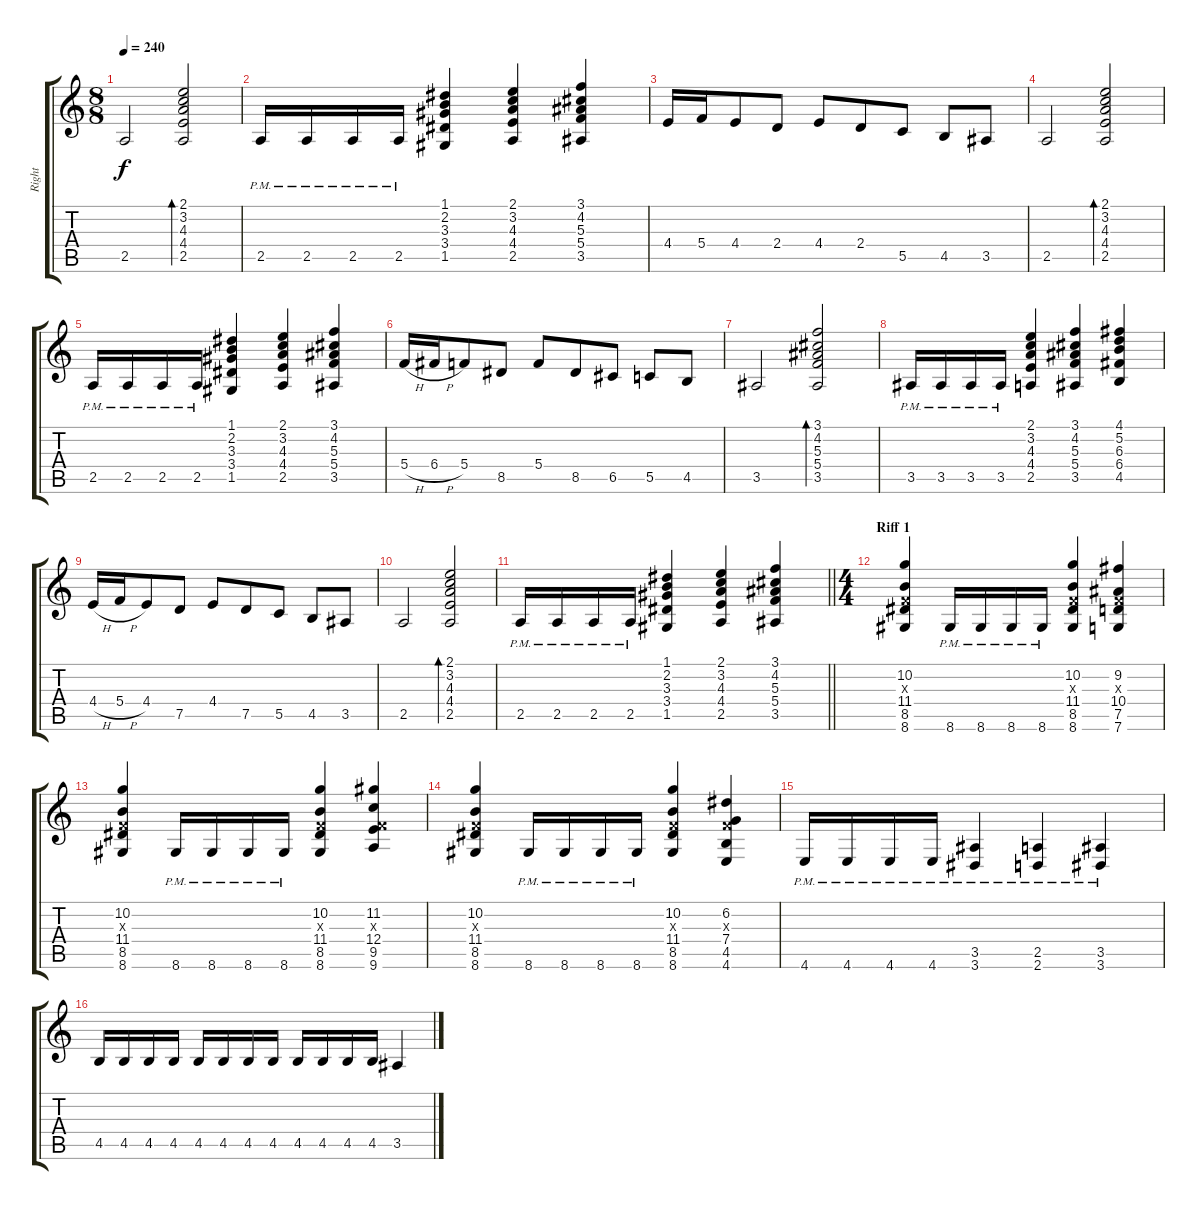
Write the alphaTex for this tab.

\track ("Right" "Right") {instrument distortionguitar}
\staff {score tabs}
\tuning (D4 A3 F3 C3 G2 C2) {hide}
\ts (8 8)
\tempo 240
\clef g2
\ks c
2.5.2{dy f} (2.1 3.2 4.3 4.4 2.5).2{bd 60} |
2.5{pm}.16 2.5{pm}.16 2.5{pm}.16 2.5{pm}.16 (1.1 2.2 3.3 3.4 1.5).4 (2.1 3.2 4.3 4.4 2.5).4 (3.1 4.2 5.3 5.4 3.5).4 |
4.4.16 5.4.16 4.4.8 2.4.8 4.4.8 2.4.8 5.5.8 4.5.8 3.5.8 |
2.5.2 (2.1 3.2 4.3 4.4 2.5).2{bd 60} |
2.5{pm}.16 2.5{pm}.16 2.5{pm}.16 2.5{pm}.16 (1.1 2.2 3.3 3.4 1.5).4 (2.1 3.2 4.3 4.4 2.5).4 (3.1 4.2 5.3 5.4 3.5).4 |
5.4{h}.16 6.4{h}.16 5.4.8 8.5.8 5.4.8 8.5.8 6.5.8 5.5.8 4.5.8 |
3.5.2 (3.1 4.2 5.3 5.4 3.5).2{bd 60} |
3.5{pm}.16 3.5{pm}.16 3.5{pm}.16 3.5{pm}.16 (2.1 3.2 4.3 4.4 2.5).4 (3.1 4.2 5.3 5.4 3.5).4 (4.1 5.2 6.3 6.4 4.5).4 |
4.4{h}.16 5.4{h}.16 4.4.8 7.5.8 4.4.8 7.5.8 5.5.8 4.5.8 3.5.8 |
2.5.2 (2.1 3.2 4.3 4.4 2.5).2{bd 60} |
\barLineRight lightlight
2.5{pm}.16 2.5{pm}.16 2.5{pm}.16 2.5{pm}.16 (1.1 2.2 3.3 3.4 1.5).4 (2.1 3.2 4.3 4.4 2.5).4 (3.1 4.2 5.3 5.4 3.5).4 |
\ts (4 4)
\section ("" "Riff 1")
(10.2 0.3{x} 11.4 8.5 8.6).4 8.6{pm}.16 8.6{pm}.16 8.6{pm}.16 8.6{pm}.16 (10.2 0.3{x} 11.4 8.5 8.6).4 (9.2 0.3{x} 10.4 7.5 7.6).4 |
(10.2 0.3{x} 11.4 8.5 8.6).4 8.6{pm}.16 8.6{pm}.16 8.6{pm}.16 8.6{pm}.16 (10.2 0.3{x} 11.4 8.5 8.6).4 (11.2 0.3{x} 12.4 9.5 9.6).4 |
(10.2 0.3{x} 11.4 8.5 8.6).4 8.6{pm}.16 8.6{pm}.16 8.6{pm}.16 8.6{pm}.16 (10.2 0.3{x} 11.4 8.5 8.6).4 (6.2 0.3{x} 7.4 4.5 4.6).4 |
4.6{pm}.16 4.6{pm}.16 4.6{pm}.16 4.6{pm}.16 (3.5{pm} 3.6{pm}).4 (2.5{pm} 2.6{pm}).4 (3.5{pm} 3.6{pm}).4 |
4.5.16 4.5.16 4.5.16 4.5.16 4.5.16 4.5.16 4.5.16 4.5.16 4.5.16 4.5.16 4.5.16 4.5.16 3.5.4
